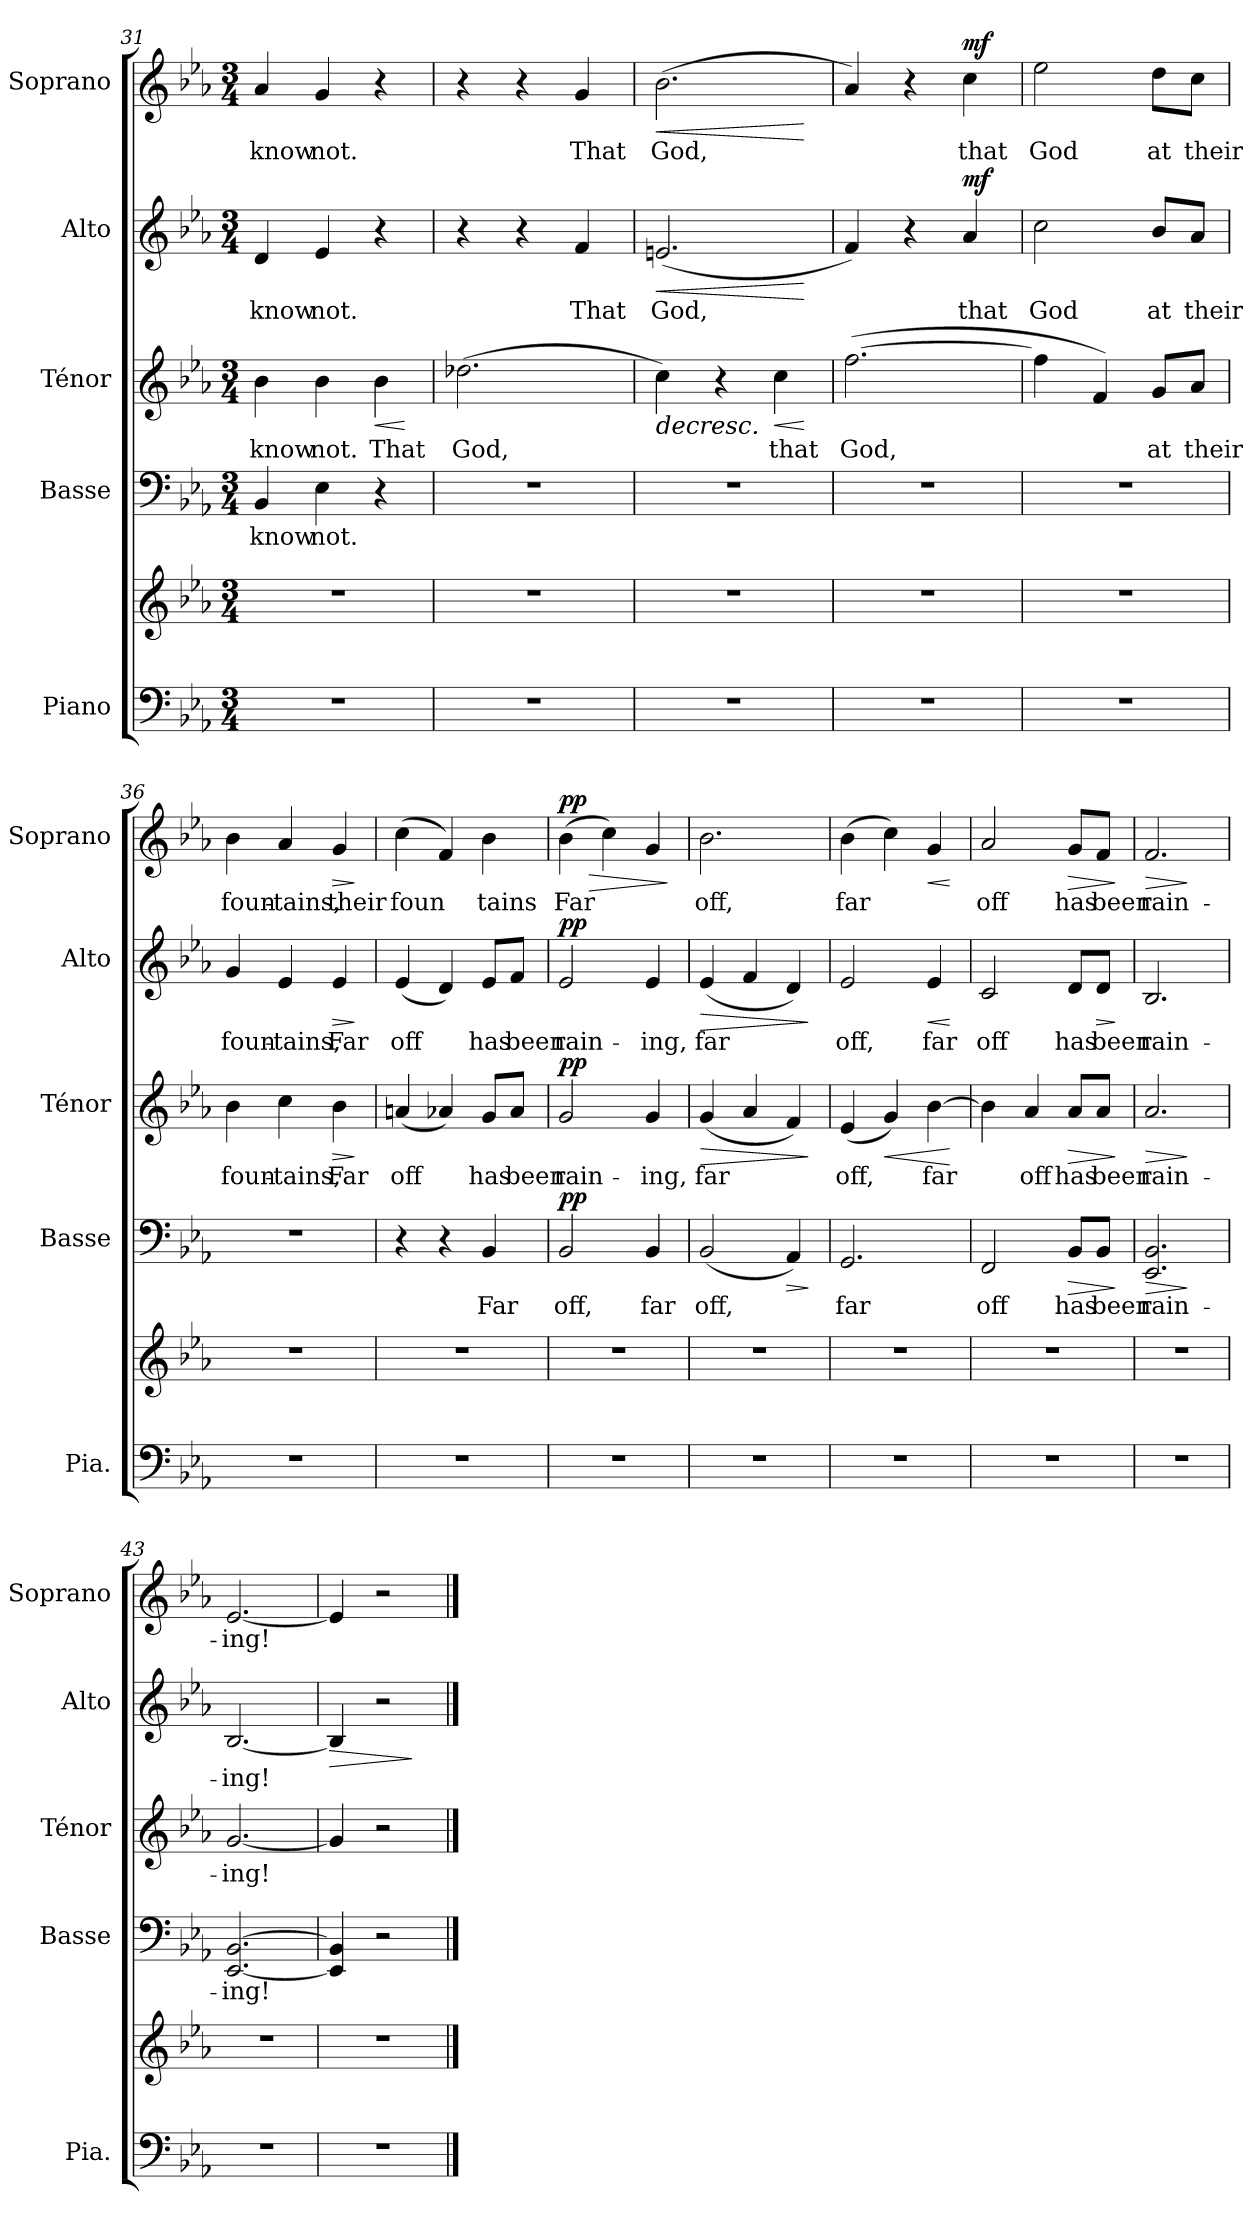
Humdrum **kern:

**kern	**kern	**kern	**text	**dynam	**kern	**text	**dynam	**kern	**text	**dynam	**kern	**text	**dynam
*part5	*part5	*part4	*part4	*part4	*part3	*part3	*part3	*part2	*part2	*part2	*part1	*part1	*part1
*staff6	*staff5	*staff4	*staff4	*staff4	*staff3	*staff3	*staff3	*staff2	*staff2	*staff2	*staff1	*staff1	*staff1
*I"Piano	*	*I"Basse	*	*	*I"Ténor	*	*	*I"Alto	*	*	*I"Soprano	*	*
*I'Pia.	*	*I'Basse	*	*	*I'Ténor	*	*	*I'Alto	*	*	*I'Soprano	*	*
*clefF4	*clefG2	*clefF4	*	*	*clefG2	*	*	*clefG2	*	*	*clefG2	*	*
*k[b-e-a-]	*k[b-e-a-]	*k[b-e-a-]	*	*	*k[b-e-a-]	*	*	*k[b-e-a-]	*	*	*k[b-e-a-]	*	*
*M3/4	*M3/4	*M3/4	*	*	*M3/4	*	*	*M3/4	*	*	*M3/4	*	*
=31	=31	=31	=31	=31	=31	=31	=31	=31	=31	=31	=31	=31	=31
2.r	2.r	4BB-/	know	.	4b-\	know	.	4d/	know	.	4a-/	know	.
.	.	4E-\	not.	.	4b-\	not.	.	4e-/	not.	.	4g/	not.	.
!	!	!	!	!	!	!	!LO:HP:b	!	!	!	!	!	!
.	.	4r	.	.	4b-\	That	<	4r	.	.	4r	.	.
.	.	.	.	.	.	.	[	.	.	.	.	.	.
=32	=32	=32	=32	=32	=32	=32	=32	=32	=32	=32	=32	=32	=32
2.r	2.r	2.r	.	.	(2.dd-X\	God,	.	4r	.	.	4r	.	.
.	.	.	.	.	.	.	.	4r	.	.	4r	.	.
.	.	.	.	.	.	.	.	4f/	That	.	4g/	That	.
=33	=33	=33	=33	=33	=33	=33	=33	=33	=33	=33	=33	=33	=33
!	!	!	!	!	!	!	!LO:HP:b	!	!	!LO:HP:b	!	!	!
!	!	!	!	!	!	!	!	!	!	!LO:HP:n=1:b	!	!	!LO:HP:b
!	!	!	!	!	!	!	!	!	!	!	!	!	!LO:HP:n=1:b
2.r	2.r	2.r	.	.	4cc\)	.	>	(2.en/	God,	< >	(2.b-\	God,	< >
.	.	.	.	.	4r	.	.	.	.	.	.	.	.
!	!	!	!	!	!	!	!LO:HP:b	!	!	!	!	!	!
.	.	.	.	.	4cc\	that	<	.	.	.	.	.	.
.	.	.	.	.	.	.	] [	.	.	[	.	.	[
!!LO:LB:g=z
=34	=34	=34	=34	=34	=34	=34	=34	=34	=34	=34	=34	=34	=34
2.r	2.r	2.r	.	.	([2.ff\	God,	.	4f/)	.	.	4a-/)	.	.
.	.	.	.	.	.	.	.	4r	.	]	4r	.	]
!	!	!	!	!	!	!	!	!	!	!LO:DY:a	!	!	!LO:DY:a
.	.	.	.	.	.	.	.	4a-/	that	mf	4cc\	that	mf
=35	=35	=35	=35	=35	=35	=35	=35	=35	=35	=35	=35	=35	=35
2.r	2.r	2.r	.	.	4ff\]	.	.	2cc\	God	.	2ee-\	God	.
.	.	.	.	.	4f/)	.	.	.	.	.	.	.	.
.	.	.	.	.	8g/L	at	.	8b-/L	at	.	8dd\L	at	.
.	.	.	.	.	8a-/J	their	.	8a-/J	their	.	8cc\J	their	.
=36	=36	=36	=36	=36	=36	=36	=36	=36	=36	=36	=36	=36	=36
2.r	2.r	2.r	.	.	4b-\	foun-	.	4g/	foun-	.	4b-\	foun-	.
.	.	.	.	.	4cc\	-tains,	.	4e-/	-tains,	.	4a-/	-tains,	.
!	!	!	!	!	!	!	!LO:HP:b	!	!	!LO:HP:b	!	!	!LO:HP:b
.	.	.	.	.	4b-\	Far	>	4e-/	Far	>	4g/	their	>
.	.	.	.	.	.	.	]	.	.	]	.	.	]
=37	=37	=37	=37	=37	=37	=37	=37	=37	=37	=37	=37	=37	=37
2.r	2.r	4r	.	.	(4an/	off	.	(4e-/	off	.	(4cc\	foun	.
.	.	4r	.	.	4a-X/)	.	.	4d/)	.	.	4f/)	.	.
.	.	4BB-/	Far	.	8g/L	has	.	8e-/L	has	.	4b-\	tains	.
.	.	.	.	.	8a-/J	been	.	8f/J	been	.	.	.	.
!!LO:LB:g=z
=38	=38	=38	=38	=38	=38	=38	=38	=38	=38	=38	=38	=38	=38
!	!	!	!	!LO:DY:a	!	!	!LO:DY:a	!	!	!LO:DY:a	!	!	!LO:HP:b
!	!	!	!	!	!	!	!	!	!	!	!	!	!LO:DY:n=1:a
2.r	2.r	2BB-/	off,	pp	2g/	rain-	pp	2e-/	rain-	pp	(4b-\	Far	> pp
.	.	.	.	.	.	.	.	.	.	.	4cc\)	.	.
.	.	4BB-/	far	.	4g/	-ing,	.	4e-/	-ing,	.	4g/	.	.
.	.	.	.	.	.	.	.	.	.	.	.	.	]
=39	=39	=39	=39	=39	=39	=39	=39	=39	=39	=39	=39	=39	=39
!	!	!	!	!	!	!	!LO:HP:b	!	!	!LO:HP:b	!	!	!
2.r	2.r	(2BB-/	off,	.	(4g/	far	>	(4e-/	far	>	2.b-\	off,	.
.	.	.	.	.	4a-/	.	.	4f/	.	.	.	.	.
!	!	!	!	!LO:HP:b	!	!	!	!	!	!	!	!	!
.	.	4AA-/)	.	>	4f/)	.	.	4d/)	.	.	.	.	.
.	.	.	.	]	.	.	]	.	.	]	.	.	.
=40	=40	=40	=40	=40	=40	=40	=40	=40	=40	=40	=40	=40	=40
2.r	2.r	2.GG/	far	.	(4e-/	off,	.	2e-/	off,	.	(4b-\	far	.
!	!	!	!	!	!	!	!LO:HP:b	!	!	!	!	!	!
.	.	.	.	.	4g/)	.	<	.	.	.	4cc\)	.	.
!	!	!	!	!	!	!	!	!	!	!LO:HP:b	!	!	!LO:HP:b
.	.	.	.	.	[4b-\	far	.	4e-/	far	<	4g/	.	<
.	.	.	.	.	.	.	[	.	.	[	.	.	[
=41	=41	=41	=41	=41	=41	=41	=41	=41	=41	=41	=41	=41	=41
2.r	2.r	2FF/	off	.	4b-\]	.	.	2c/	off	.	2a-/	off	.
.	.	.	.	.	4a-/	off	.	.	.	.	.	.	.
!	!	!	!	!LO:HP:b	!	!	!LO:HP:b	!	!	!	!	!	!LO:HP:b
.	.	8BB-/L	has	>	8a-/L	has	>	8d/L	has	.	8g/L	has	>
!	!	!	!	!	!	!	!	!	!	!LO:HP:b	!	!	!
.	.	8BB-/J	been	.	8a-/J	been	.	8d/J	been	>	8f/J	been	.
.	.	.	.	]	.	.	]	.	.	]	.	.	]
=42	=42	=42	=42	=42	=42	=42	=42	=42	=42	=42	=42	=42	=42
!	!	!	!	!LO:HP:b	!	!	!LO:HP:b	!	!	!	!	!	!LO:HP:b
2.r	2.r	2.EE-/ 2.BB-/	rain-	>	2.a-/	rain-	>	2.B-/	rain-	.	2.f/	rain-	>
.	.	.	.	]	.	.	]	.	.	.	.	.	]
=43	=43	=43	=43	=43	=43	=43	=43	=43	=43	=43	=43	=43	=43
2.r	2.r	[2.EE-/ [2.BB-/	-ing!	.	[2.g/	-ing!	.	[2.B-/	-ing!	.	[2.e-/	-ing!	.
=44	=44	=44	=44	=44	=44	=44	=44	=44	=44	=44	=44	=44	=44
!	!	!	!	!	!	!	!	!	!	!LO:HP:b	!	!	!
2.r	2.r	4EE-/] 4BB-/]	.	.	4g/]	.	.	4B-/]	.	>	4e-/]	.	.
.	.	2r	.	.	2r	.	.	2r	.	.	2r	.	.
.	.	.	.	.	.	.	.	.	.	]	.	.	.
==	==	==	==	==	==	==	==	==	==	==	==	==	==
*-	*-	*-	*-	*-	*-	*-	*-	*-	*-	*-	*-	*-	*-
